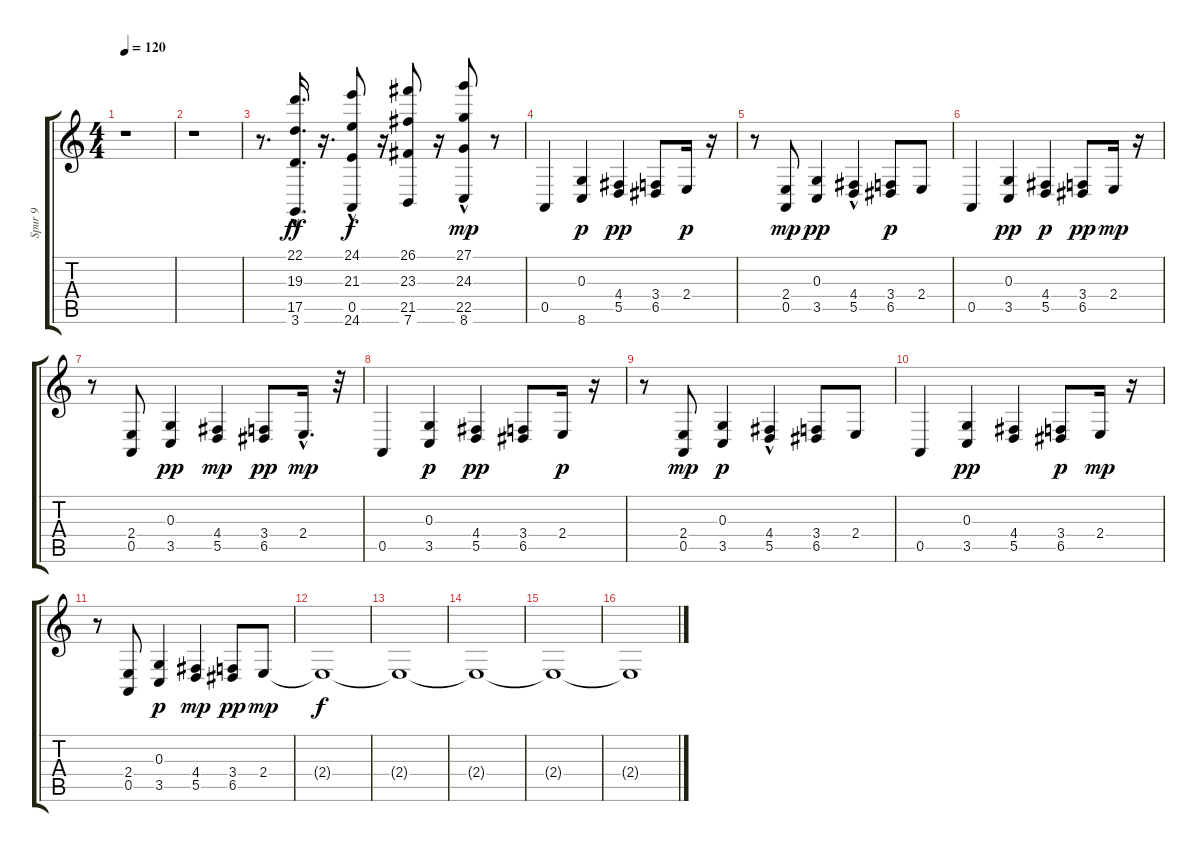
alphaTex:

\track ("Spur 9" "Spur 9") {instrument stringensemble1}
\staff {score tabs}
\tuning (E4 B3 G3 D3 A2 E2) {hide}
\ts (4 4)
\tempo 120
\clef g2
\ks c
r.1{dy ff instrument stringensemble1} |
r.1 |
r.8{d} (22.1 19.3{hac} 17.5{hac} 3.6{hac}).16{d} r.16{d} (24.1{hac} 21.3 0.5 24.6{hac}).8{dy f} r.16 (26.1 23.3 21.5 7.6).8 r.16 (27.1{hac} 24.3{hac} 22.5{hac} 8.6).8{dy mp} r.8 |
0.5.4 (0.3 8.6).4{dy p} (4.4 5.5).4{dy pp} (3.4 6.5).8 2.4.16{dy p} r.16 |
r.8 (2.4 0.5).8{dy mp} (0.3 3.5).4{dy pp} (4.4 5.5{hac}).4 (3.4 6.5).8{dy p} 2.4.8 |
0.5.4 (0.3 3.5).4{dy pp} (4.4 5.5).4{dy p} (3.4 6.5).8{dy pp} 2.4.16{dy mp} r.16 |
r.8 (2.4 0.5).8 (0.3 3.5).4{dy pp} (4.4 5.5).4{dy mp} (3.4 6.5).8{dy pp} 2.4{hac}.16{d dy mp} r.32 |
0.5.4 (0.3 3.5).4{dy p} (4.4 5.5).4{dy pp} (3.4 6.5).8 2.4.16{dy p} r.16 |
r.8 (2.4 0.5).8{dy mp} (0.3 3.5).4{dy p} (4.4 5.5{hac}).4 (3.4 6.5).8 2.4.8 |
0.5.4 (0.3 3.5).4{dy pp} (4.4 5.5).4 (3.4 6.5).8{dy p} 2.4.16{dy mp} r.16 |
r.8 (2.4 0.5).8 (0.3 3.5).4{dy p} (4.4 5.5).4{dy mp} (3.4 6.5).8{dy pp} 2.4.8{dy mp} |
2.4{t}.1{dy f} |
2.4{t}.1 |
2.4{t}.1 |
2.4{t}.1 |
2.4{t}.1
